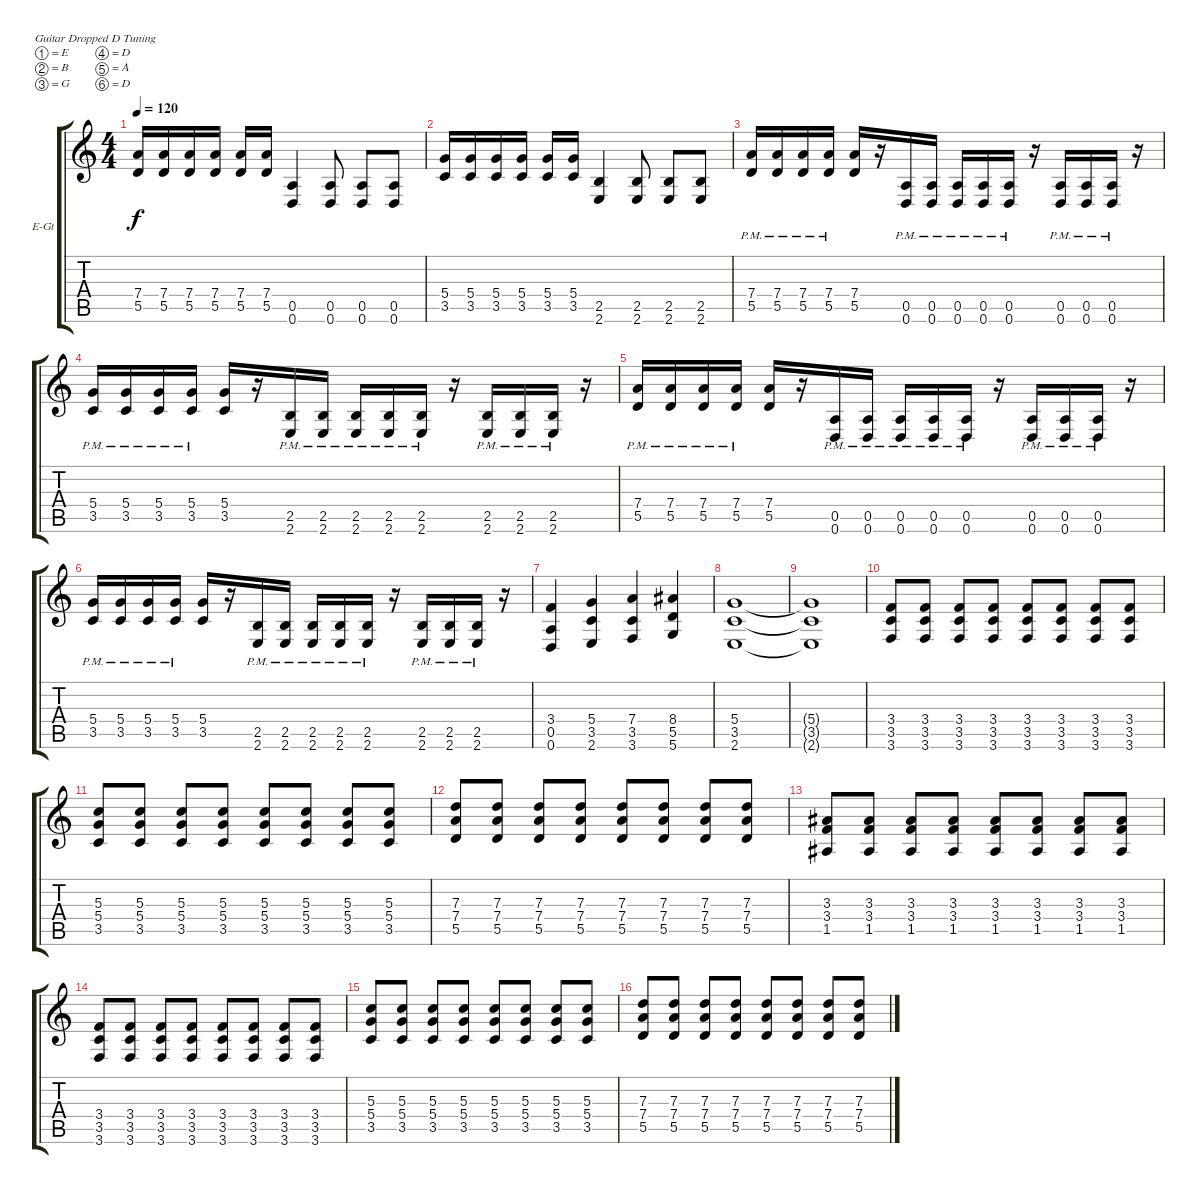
\defaultSystemsLayout 4
\bracketExtendMode groupsimilarinstruments
\firstSystemTrackNameOrientation horizontal
\otherSystemsTrackNameOrientation horizontal
\track ("Zacky ritmica" "E-Gt") {instrument electricguitarclean}
\staff {score tabs}
\tuning (E4 B3 G3 D3 A2 D2)
\ts (4 4)
\tempo 120
\clef g2
\ks c
(7.4 5.5).16{dy f} (7.4 5.5).16 (7.4 5.5).16 (7.4 5.5).16 (7.4 5.5).16 (7.4 5.5).16 (0.5 0.6).4 (0.5 0.6).8 (0.5 0.6).8 (0.5 0.6).8 |
(5.4 3.5).16 (5.4 3.5).16 (5.4 3.5).16 (5.4 3.5).16 (5.4 3.5).16 (5.4 3.5).16 (2.5 2.6).4 (2.5 2.6).8 (2.5 2.6).8 (2.5 2.6).8 |
(7.4{pm} 5.5{pm}).16 (7.4{pm} 5.5{pm}).16 (7.4{pm} 5.5{pm}).16 (7.4{pm} 5.5{pm}).16 (7.4 5.5).16 r.16 (0.5{pm} 0.6{pm}).16 (0.5{pm} 0.6{pm}).16 (0.5{pm} 0.6{pm}).16 (0.5{pm} 0.6{pm}).16 (0.5{pm} 0.6{pm}).16 r.16 (0.5{pm} 0.6{pm}).16 (0.5{pm} 0.6{pm}).16 (0.5{pm} 0.6{pm}).16 r.16 |
(5.4{pm} 3.5{pm}).16 (5.4{pm} 3.5{pm}).16 (5.4{pm} 3.5{pm}).16 (5.4{pm} 3.5{pm}).16 (5.4 3.5).16 r.16 (2.5{pm} 2.6{pm}).16 (2.5{pm} 2.6{pm}).16 (2.5{pm} 2.6{pm}).16 (2.5{pm} 2.6{pm}).16 (2.5{pm} 2.6{pm}).16 r.16 (2.5{pm} 2.6{pm}).16 (2.5{pm} 2.6{pm}).16 (2.5{pm} 2.6{pm}).16 r.16 |
(7.4{pm} 5.5{pm}).16 (7.4{pm} 5.5{pm}).16 (7.4{pm} 5.5{pm}).16 (7.4{pm} 5.5{pm}).16 (7.4 5.5).16 r.16 (0.5{pm} 0.6{pm}).16 (0.5{pm} 0.6{pm}).16 (0.5{pm} 0.6{pm}).16 (0.5{pm} 0.6{pm}).16 (0.5{pm} 0.6{pm}).16 r.16 (0.5{pm} 0.6{pm}).16 (0.5{pm} 0.6{pm}).16 (0.5{pm} 0.6{pm}).16 r.16 |
(5.4{pm} 3.5{pm}).16 (5.4{pm} 3.5{pm}).16 (5.4{pm} 3.5{pm}).16 (5.4{pm} 3.5{pm}).16 (5.4 3.5).16 r.16 (2.5{pm} 2.6{pm}).16 (2.5{pm} 2.6{pm}).16 (2.5{pm} 2.6{pm}).16 (2.5{pm} 2.6{pm}).16 (2.5{pm} 2.6{pm}).16 r.16 (2.5{pm} 2.6{pm}).16 (2.5{pm} 2.6{pm}).16 (2.5{pm} 2.6{pm}).16 r.16 |
(3.4 0.5 0.6).4 (5.4 3.5 2.6).4 (7.4 3.5 3.6).4 (8.4 5.5 5.6).4 |
(5.4 3.5 2.6).1 |
(5.4{t} 3.5{t} 2.6{t}).1 |
(3.4 3.5 3.6).8 (3.4 3.5 3.6).8 (3.4 3.5 3.6).8 (3.4 3.5 3.6).8 (3.4 3.5 3.6).8 (3.4 3.5 3.6).8 (3.4 3.5 3.6).8 (3.4 3.5 3.6).8 |
(5.3 5.4 3.5).8 (5.3 5.4 3.5).8 (5.3 5.4 3.5).8 (5.3 5.4 3.5).8 (5.3 5.4 3.5).8 (5.3 5.4 3.5).8 (5.3 5.4 3.5).8 (5.3 5.4 3.5).8 |
(7.3 7.4 5.5).8 (7.3 7.4 5.5).8 (7.3 7.4 5.5).8 (7.3 7.4 5.5).8 (7.3 7.4 5.5).8 (7.3 7.4 5.5).8 (7.3 7.4 5.5).8 (7.3 7.4 5.5).8 |
(3.3 3.4 1.5).8 (3.3 3.4 1.5).8 (3.3 3.4 1.5).8 (3.3 3.4 1.5).8 (3.3 3.4 1.5).8 (3.3 3.4 1.5).8 (3.3 3.4 1.5).8 (3.3 3.4 1.5).8 |
(3.4 3.5 3.6).8 (3.4 3.5 3.6).8 (3.4 3.5 3.6).8 (3.4 3.5 3.6).8 (3.4 3.5 3.6).8 (3.4 3.5 3.6).8 (3.4 3.5 3.6).8 (3.4 3.5 3.6).8 |
(5.3 5.4 3.5).8 (5.3 5.4 3.5).8 (5.3 5.4 3.5).8 (5.3 5.4 3.5).8 (5.3 5.4 3.5).8 (5.3 5.4 3.5).8 (5.3 5.4 3.5).8 (5.3 5.4 3.5).8 |
(7.3 7.4 5.5).8 (7.3 7.4 5.5).8 (7.3 7.4 5.5).8 (7.3 7.4 5.5).8 (7.3 7.4 5.5).8 (7.3 7.4 5.5).8 (7.3 7.4 5.5).8 (7.3 7.4 5.5).8
